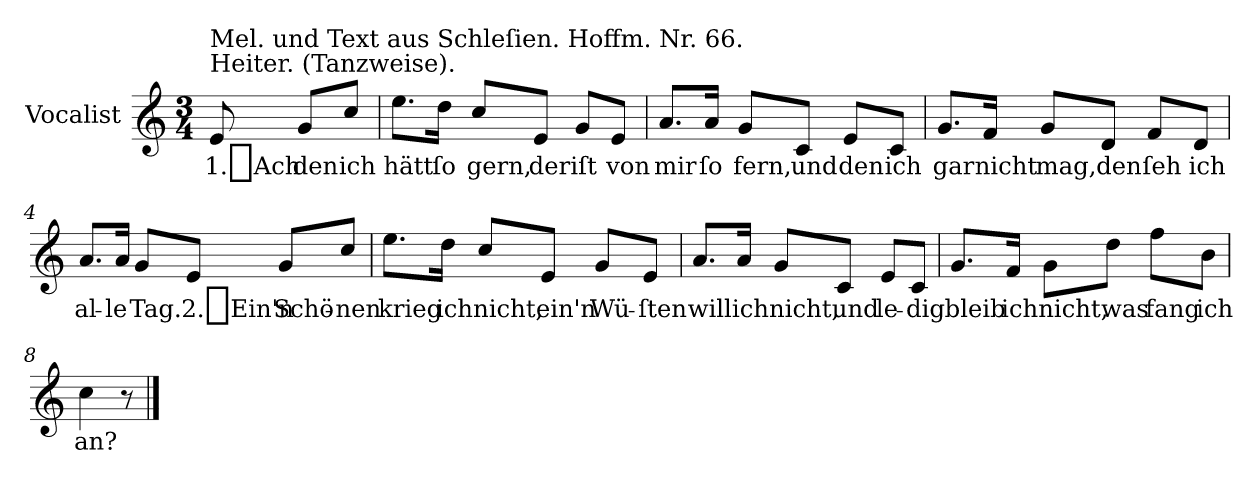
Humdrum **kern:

**kern	**text
*part1	*part1
*staff1	*staff1
*I"Vocalist	*
*k[]	*
*C:	*
*M3/4	*
=	=
!LO:TX:a:t=Heiter. (Tanzweise).	!
!LO:TX:a:t=Mel. und Text aus Schleſien. Hoffm. Nr. 66.	!
8e	1._Ach
8gL	den
8ccJ	ich
=1	=1
8.eeL	hätt
16ddJk	ſo
8ccL	gern,
8eJ	der
8gL	iſt
8eJ	von
=2	=2
8.aL	mir
16aJk	ſo
8gL	fern,
8cJ	und
8eL	den
8cJ	ich
=3	=3
8.gL	gar
16fJk	nicht
8gL	mag,
8dJ	den
8fL	ſeh
8dJ	ich
=4	=4
8.aL	al-
16aJk	-le
8gL	Tag.
8eJ	2._Ein'n
8gL	Schö-
8ccJ	-nen
=5	=5
8.eeL	krieg
16ddJk	ich
8ccL	nicht,
8eJ	ein'n
8gL	Wü-
8eJ	-ſten
=6	=6
8.aL	will
16aJk	ich
8gL	nicht,
8cJ	und
8eL	le-
8cJ	-dig
=7	=7
8.gL	bleib
16fJk	ich
8gL	nicht,
8ddJ	was
8ffL	fang
8bJ	ich
=8	=8
4cc	an?
8r	.
==	==
*-	*-
